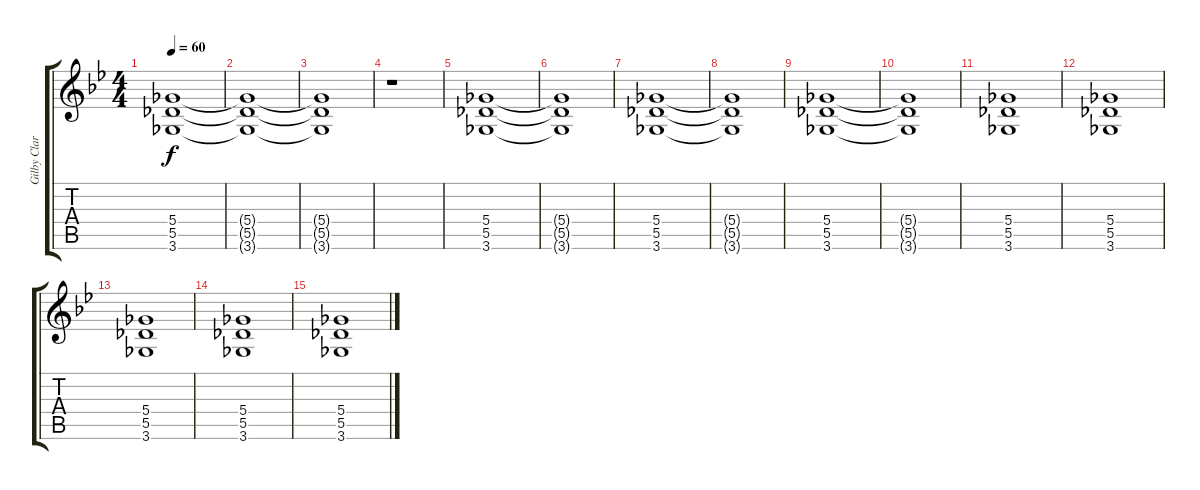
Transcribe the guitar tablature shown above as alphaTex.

\track ("Gilby Clarke - Rhytm Guitar" "Gilby Clar") {instrument overdrivenguitar}
\staff {score tabs}
\tuning (Eb4 Bb3 Gb3 Db3 Ab2 Eb2) {hide}
\ts (4 4)
\tempo 60
\clef g2
\ks bb
(5.4{t} 5.5{t} 3.6{t}).1{dy f} |
(5.4{t} 5.5{t} 3.6{t}).1 |
(5.4{t} 5.5{t} 3.6{t}).1 |
r.1 |
(5.4 5.5 3.6).1 |
(5.4{t} 5.5{t} 3.6{t}).1 |
(5.4 5.5 3.6).1 |
(5.4{t} 5.5{t} 3.6{t}).1 |
(5.4 5.5 3.6).1 |
(5.4{t} 5.5{t} 3.6{t}).1 |
(5.4 5.5 3.6).1 |
(5.4 5.5 3.6).1 |
(5.4 5.5 3.6).1 |
(5.4 5.5 3.6).1 |
(5.4 5.5 3.6).1
